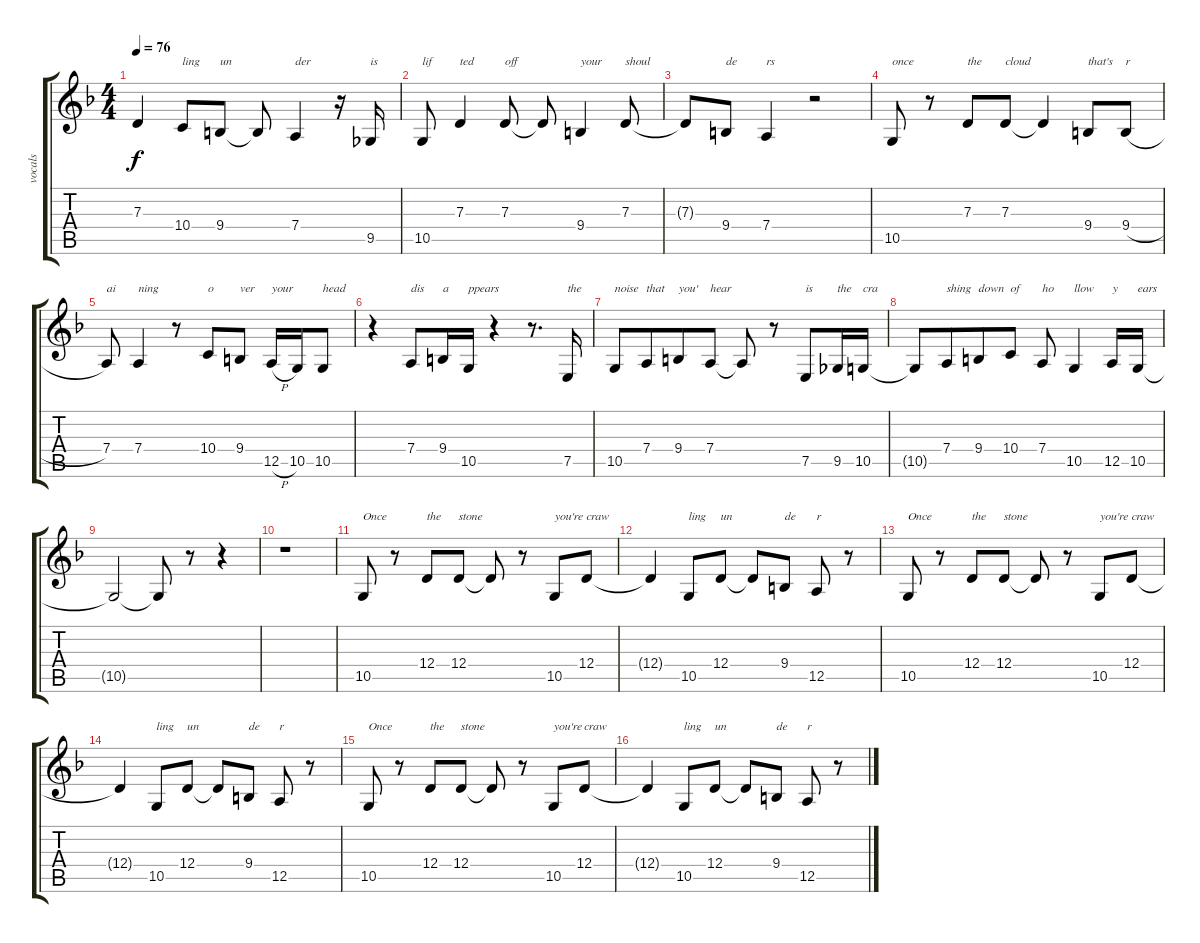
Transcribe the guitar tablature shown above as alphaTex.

\track ("vocals" "vocals") {instrument lead2sawtooth}
\staff {score tabs}
\tuning (E4 B3 G3 D3 A2 E2) {hide}
\ts (4 4)
\tempo 76
\clef g2
\ks f
7.3{t}.4{dy f} 10.4.8{txt "ling"} 9.4.8{txt "un"} 9.4{t}.8 7.4.4{txt "der"} r.16 9.5.16{txt "is"} |
10.5.8{txt "lif"} 7.3.4{txt "ted"} 7.3.8{txt "off"} 7.3{t}.8 9.4.4{txt "your"} 7.3.8{txt "shoul"} |
7.3{t}.8 9.4.8{txt "de"} 7.4.4{txt "rs"} r.2 |
10.5.8{txt "once"} r.8 7.3.8{txt "the"} 7.3.8{txt "cloud"} 7.3{t}.4 9.4.8{txt "that's"} 9.4{h}.8{txt "r"} |
7.4.8{txt "ai"} 7.4.4{txt "ning"} r.8 10.4.8{txt "o"} 9.4.8{txt "ver"} 12.5{h}.16{txt "your"} 10.5.16 10.5.8{txt "head"} |
r.4 7.4.8{txt "dis"} 9.4.16{txt "a"} 10.5.16{txt "ppears"} r.4 r.8{d} 7.5.16{txt "the"} |
10.5.8{txt "noise"} 7.4.8{txt "that" beam merge} 9.4.8{txt "you'"} 7.4.8{txt "hear"} 7.4{t}.8 r.8 7.5.8{txt "is"} 9.5.16{txt "the"} 10.5.16{txt "cra"} |
10.5{t}.8 7.4.8{txt "shing" beam merge} 9.4.8{txt "down"} 10.4.8{txt "of"} 7.4.8{txt "ho"} 10.5.4{txt "llow"} 12.5.16{txt "y"} 10.5.16{txt "ears"} |
10.5{t}.2 10.5{t}.8 r.8 r.4 |
r.1 |
10.5.8{txt "Once"} r.8 12.4.8{txt "the"} 12.4.8{txt "stone"} 12.4{t}.8 r.8 10.5.8{txt "you're"} 12.4.8{txt "craw"} |
12.4{t}.4 10.5.8{txt "ling"} 12.4.8{txt "un"} 12.4{t}.8 9.4.8{txt "de"} 12.5.8{txt "r"} r.8 |
10.5.8{txt "Once"} r.8 12.4.8{txt "the"} 12.4.8{txt "stone"} 12.4{t}.8 r.8 10.5.8{txt "you're"} 12.4.8{txt "craw"} |
12.4{t}.4 10.5.8{txt "ling"} 12.4.8{txt "un"} 12.4{t}.8 9.4.8{txt "de"} 12.5.8{txt "r"} r.8 |
10.5.8{txt "Once"} r.8 12.4.8{txt "the"} 12.4.8{txt "stone"} 12.4{t}.8 r.8 10.5.8{txt "you're"} 12.4.8{txt "craw"} |
12.4{t}.4 10.5.8{txt "ling"} 12.4.8{txt "un"} 12.4{t}.8 9.4.8{txt "de"} 12.5.8{txt "r"} r.8
